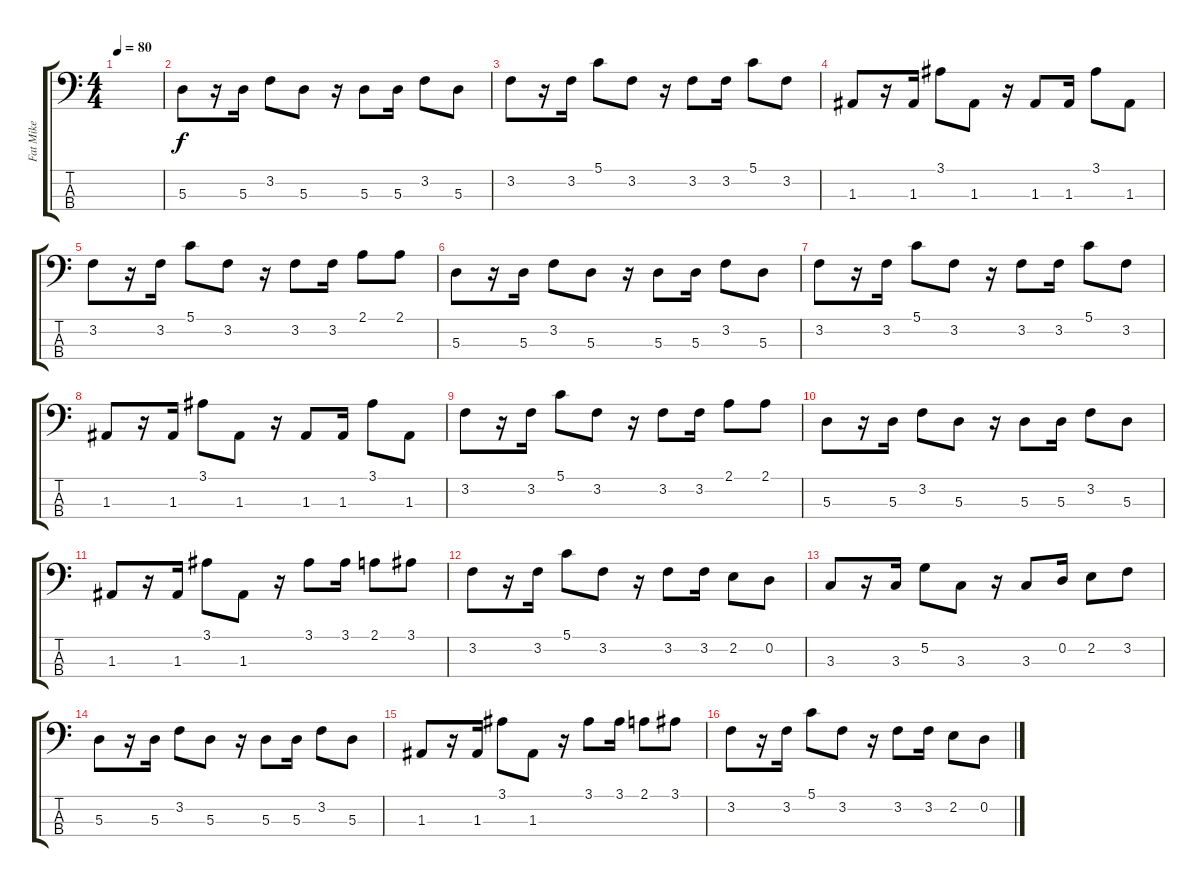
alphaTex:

\track ("Fat Mike" "Fat Mike") {instrument electricbasspick}
\staff {score tabs}
\tuning (G2 D2 A1 E1) {hide}
\ts (4 4)
\tempo 80
\clef f4
\ks c
|
5.3.8 r.16 5.3.16 3.2.8 5.3.8 r.16 5.3.8 5.3.16 3.2.8 5.3.8 |
3.2.8 r.16 3.2.16 5.1.8 3.2.8 r.16 3.2.8 3.2.16 5.1.8 3.2.8 |
1.3.8 r.16 1.3.16 3.1.8 1.3.8 r.16 1.3.8 1.3.16 3.1.8 1.3.8 |
3.2.8 r.16 3.2.16 5.1.8 3.2.8 r.16 3.2.8 3.2.16 2.1.8 2.1.8 |
5.3.8 r.16 5.3.16 3.2.8 5.3.8 r.16 5.3.8 5.3.16 3.2.8 5.3.8 |
3.2.8 r.16 3.2.16 5.1.8 3.2.8 r.16 3.2.8 3.2.16 5.1.8 3.2.8 |
1.3.8 r.16 1.3.16 3.1.8 1.3.8 r.16 1.3.8 1.3.16 3.1.8 1.3.8 |
3.2.8 r.16 3.2.16 5.1.8 3.2.8 r.16 3.2.8 3.2.16 2.1.8 2.1.8 |
5.3.8 r.16 5.3.16 3.2.8 5.3.8 r.16 5.3.8 5.3.16 3.2.8 5.3.8 |
1.3.8 r.16 1.3.16 3.1.8 1.3.8 r.16 3.1.8 3.1.16 2.1.8 3.1.8 |
3.2.8 r.16 3.2.16 5.1.8 3.2.8 r.16 3.2.8 3.2.16 2.2.8 0.2.8 |
3.3.8 r.16 3.3.16 5.2.8 3.3.8 r.16 3.3.8 0.2.16 2.2.8 3.2.8 |
5.3.8 r.16 5.3.16 3.2.8 5.3.8 r.16 5.3.8 5.3.16 3.2.8 5.3.8 |
1.3.8 r.16 1.3.16 3.1.8 1.3.8 r.16 3.1.8 3.1.16 2.1.8 3.1.8 |
3.2.8 r.16 3.2.16 5.1.8 3.2.8 r.16 3.2.8 3.2.16 2.2.8 0.2.8
